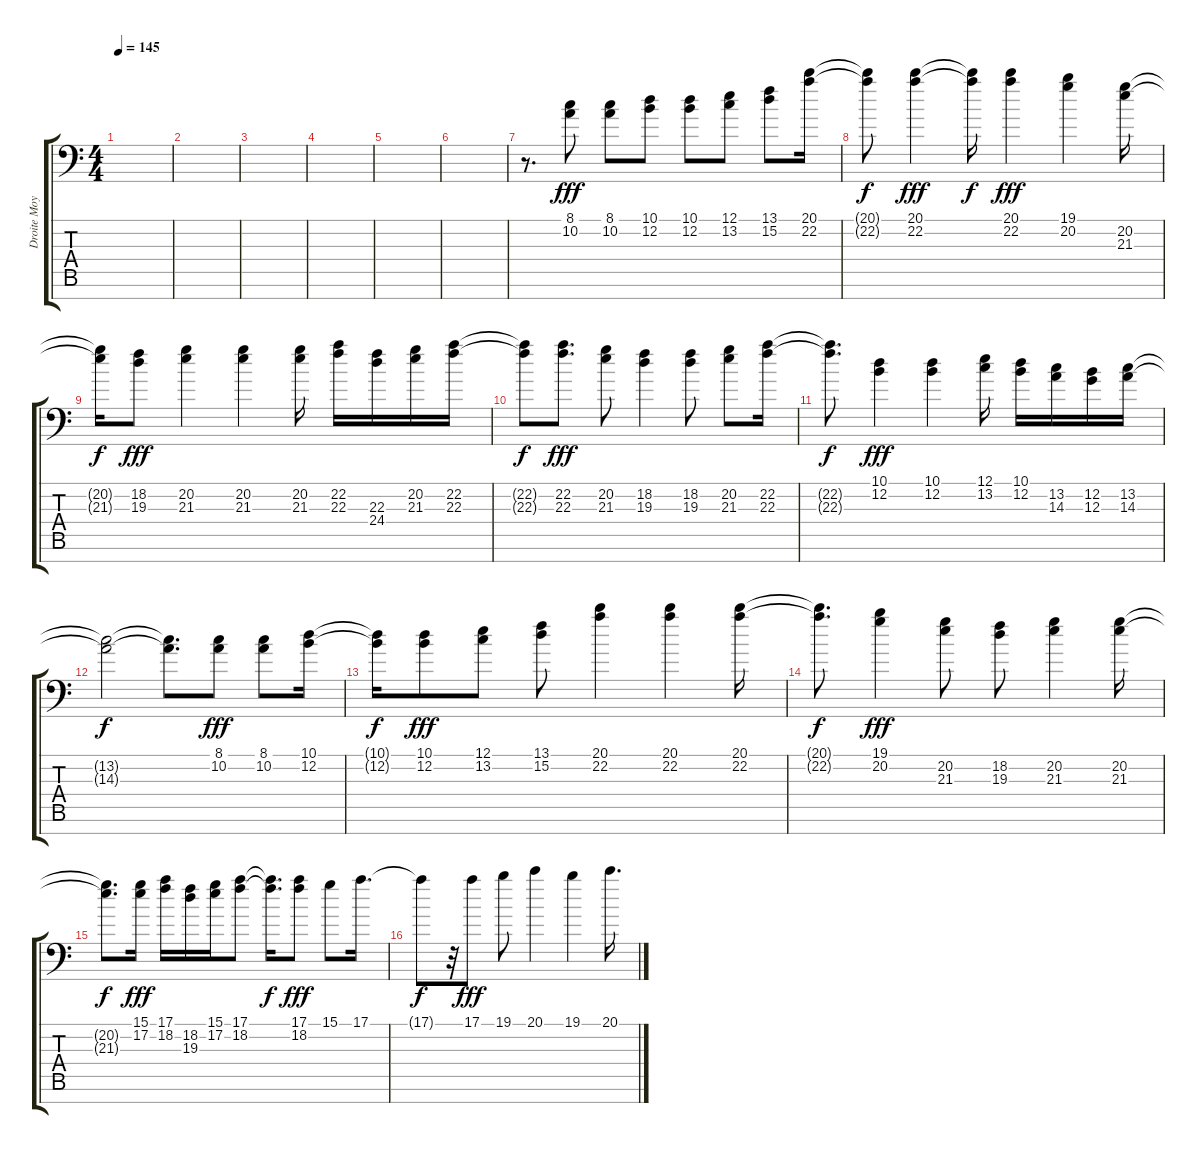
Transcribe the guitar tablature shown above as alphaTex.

\track ("Droite Moyenne" "Droite Moy") {instrument acousticgrandpiano}
\staff {score tabs}
\tuning (E4 B3 G3 D3 A2 E2 C-1) {hide}
\ts (4 4)
\tempo 145
\clef f4
\ks c
|
|
|
|
|
|
r.8{d} (8.1 10.2).8{dy fff} (8.1 10.2).8 (10.1 12.2).8 (10.1 12.2).8 (12.1 13.2).8 (13.1 15.2).8 (20.1 22.2).16 |
(20.1{t} 22.2{t}).8{dy f} (20.1 22.2).4{dy fff} (20.1{t} 22.2{t}).16{dy f} (20.1 22.2).4{dy fff} (19.1 20.2).4 (20.2 21.3).16 |
(20.2{t} 21.3{t}).16{dy f} (18.2 19.3).8{dy fff} (20.2 21.3).4 (20.2 21.3).4 (20.2 21.3).16 (22.2 22.3).16 (22.3 24.4).16 (20.2 21.3).16 (22.2 22.3).16 |
(22.2{t} 22.3{t}).8{dy f} (22.2 22.3).8{d dy fff} (20.2 21.3).8 (18.2 19.3).4 (18.2 19.3).8 (20.2 21.3).8 (22.2 22.3).16 |
(22.2{t} 22.3{t}).8{d dy f} (10.1 12.2).4{dy fff} (10.1 12.2).4 (12.1 13.2).16 (10.1 12.2).16 (13.2 14.3).16 (12.2 12.3).16 (13.2 14.3).16 |
(13.2{t} 14.3{t}).2{dy f} (13.2{t} 14.3{t}).8{d} (8.1 10.2).8{dy fff} (8.1 10.2).8 (10.1 12.2).16 |
(10.1{t} 12.2{t}).16{dy f} (10.1 12.2).8{dy fff} (12.1 13.2).8 (13.1 15.2).8 (20.1 22.2).4 (20.1 22.2).4 (20.1 22.2).16 |
(20.1{t} 22.2{t}).8{d dy f} (19.1 20.2).4{dy fff} (20.2 21.3).8 (18.2 19.3).8 (20.2 21.3).4 (20.2 21.3).16 |
(20.2{t} 21.3{t}).8{d dy f} (15.1 17.2).16{dy fff} (17.1 18.2).16 (18.2 19.3).16 (15.1 17.2).16 (17.1 18.2).8 (17.1{t} 18.2{t}).16{d dy f} (17.1 18.2).8{dy fff} 15.1.8 17.1.16{d} |
17.1{t}.8{dy f} r.32 17.1.8{dy fff} 19.1.8 20.1.4 19.1.4 20.1.16{d}
